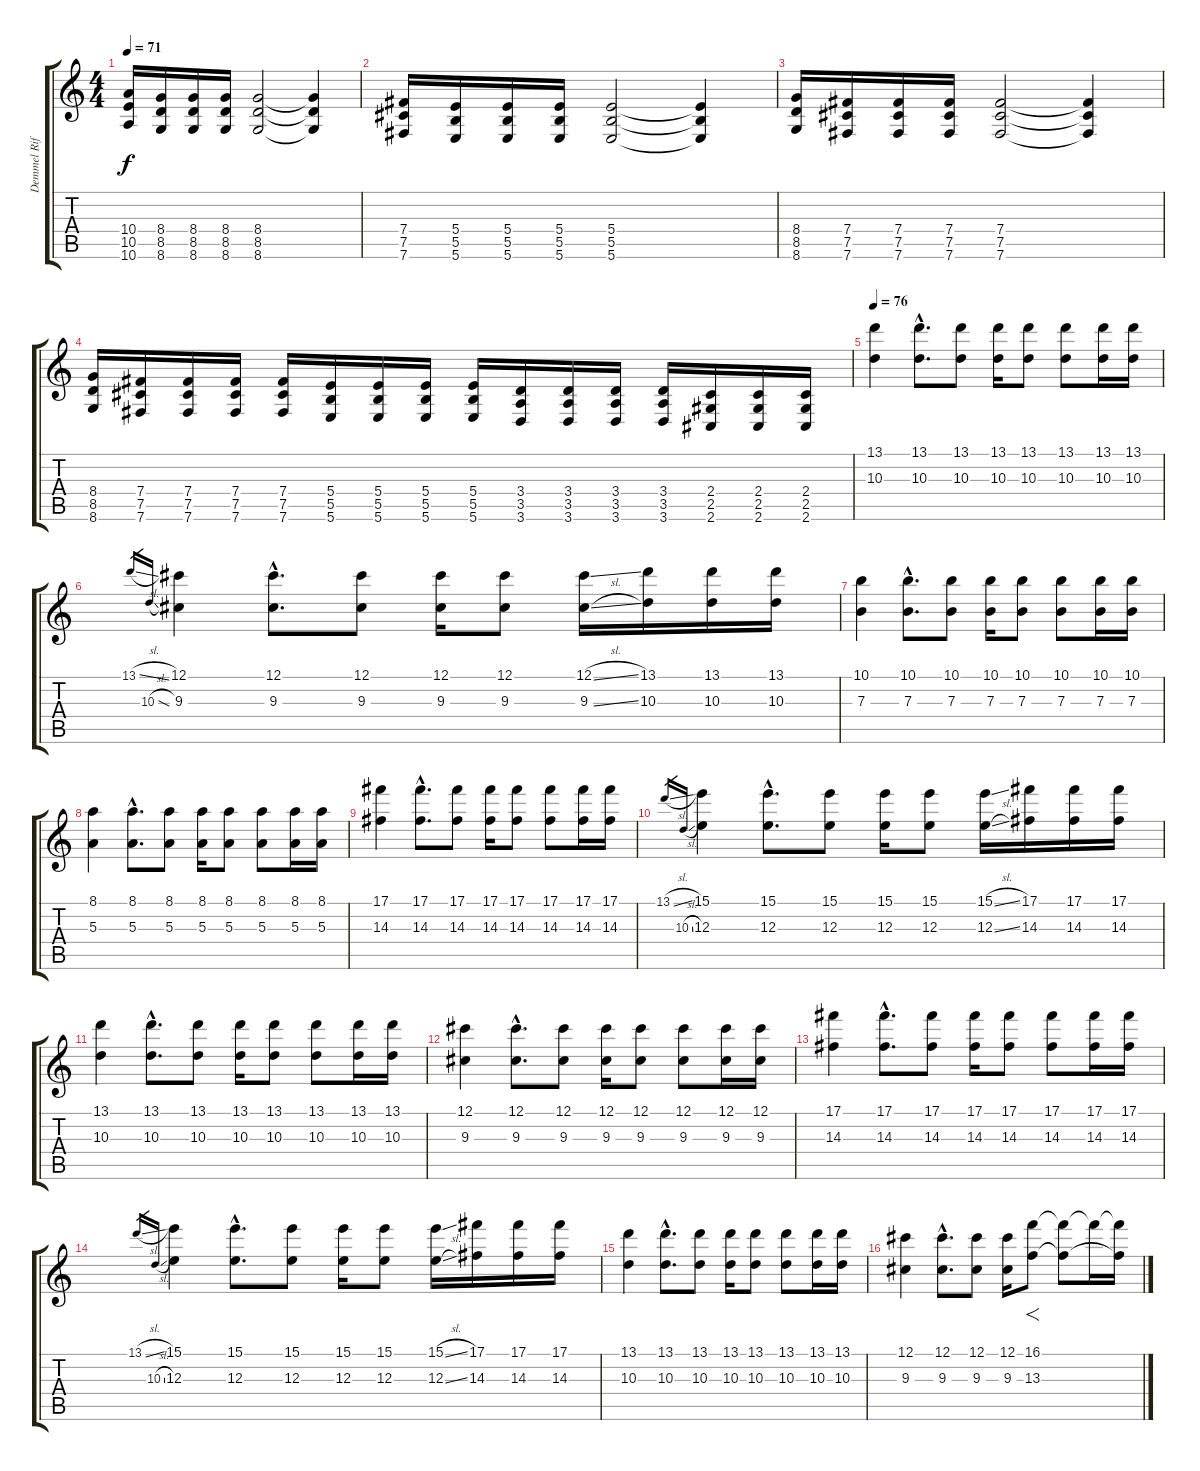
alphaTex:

\track ("Demmel Riff" "Demmel Rif") {instrument overdrivenguitar}
\staff {score tabs}
\tuning (Db4 Ab3 E3 B2 Gb2 B1) {hide}
\ts (4 4)
\tempo 71
\clef g2
\ks c
(10.4 10.5 10.6).16{dy f} (8.4 8.5 8.6).16 (8.4 8.5 8.6).16 (8.4 8.5 8.6).16 (8.4 8.5 8.6).2 (8.4{t} 8.5{t} 8.6{t}).4 |
(7.4 7.5 7.6).16 (5.4 5.5 5.6).16 (5.4 5.5 5.6).16 (5.4 5.5 5.6).16 (5.4 5.5 5.6).2 (5.4{t} 5.5{t} 5.6{t}).4 |
(8.4 8.5 8.6).16 (7.4 7.5 7.6).16 (7.4 7.5 7.6).16 (7.4 7.5 7.6).16 (7.4 7.5 7.6).2 (7.4{t} 7.5{t} 7.6{t}).4 |
(8.4 8.5 8.6).16 (7.4 7.5 7.6).16 (7.4 7.5 7.6).16 (7.4 7.5 7.6).16 (7.4 7.5 7.6).16 (5.4 5.5 5.6).16 (5.4 5.5 5.6).16 (5.4 5.5 5.6).16 (5.4 5.5 5.6).16 (3.4 3.5 3.6).16 (3.4 3.5 3.6).16 (3.4 3.5 3.6).16 (3.4 3.5 3.6).16 (2.4 2.5 2.6).16 (2.4 2.5 2.6).16 (2.4 2.5 2.6).16 |
\tempo 76
(13.1 10.3).4 (13.1{hac} 10.3{hac}).8{d} (13.1 10.3).8 (13.1 10.3).16 (13.1 10.3).8 (13.1 10.3).8 (13.1 10.3).16 (13.1 10.3).16 |
13.1{sl}.16{gr} 10.3{sl}.16{gr} (12.1 9.3).4 (12.1{hac} 9.3{hac}).8{d} (12.1 9.3).8 (12.1 9.3).16 (12.1 9.3).8 (12.1{sl} 9.3{sl}).16 (13.1 10.3).16 (13.1 10.3).16 (13.1 10.3).16 |
(10.1 7.3).4 (10.1{hac} 7.3{hac}).8{d} (10.1 7.3).8 (10.1 7.3).16 (10.1 7.3).8 (10.1 7.3).8 (10.1 7.3).16 (10.1 7.3).16 |
(8.1 5.3).4 (8.1{hac} 5.3{hac}).8{d} (8.1 5.3).8 (8.1 5.3).16 (8.1 5.3).8 (8.1 5.3).8 (8.1 5.3).16 (8.1 5.3).16 |
(17.1 14.3).4 (17.1{hac} 14.3{hac}).8{d} (17.1 14.3).8 (17.1 14.3).16 (17.1 14.3).8 (17.1 14.3).8 (17.1 14.3).16 (17.1 14.3).16 |
13.1{sl}.16{gr} 10.3{sl}.16{gr} (15.1 12.3).4 (15.1{hac} 12.3{hac}).8{d} (15.1 12.3).8 (15.1 12.3).16 (15.1 12.3).8 (15.1{sl} 12.3{sl}).16 (17.1 14.3).16 (17.1 14.3).16 (17.1 14.3).16 |
(13.1 10.3).4 (13.1{hac} 10.3{hac}).8{d} (13.1 10.3).8 (13.1 10.3).16 (13.1 10.3).8 (13.1 10.3).8 (13.1 10.3).16 (13.1 10.3).16 |
(12.1 9.3).4 (12.1{hac} 9.3{hac}).8{d} (12.1 9.3).8 (12.1 9.3).16 (12.1 9.3).8 (12.1 9.3).8 (12.1 9.3).16 (12.1 9.3).16 |
(17.1 14.3).4 (17.1{hac} 14.3{hac}).8{d} (17.1 14.3).8 (17.1 14.3).16 (17.1 14.3).8 (17.1 14.3).8 (17.1 14.3).16 (17.1 14.3).16 |
13.1{sl}.16{gr} 10.3{sl}.16{gr} (15.1 12.3).4 (15.1{hac} 12.3{hac}).8{d} (15.1 12.3).8 (15.1 12.3).16 (15.1 12.3).8 (15.1{sl} 12.3{sl}).16 (17.1 14.3).16 (17.1 14.3).16 (17.1 14.3).16 |
(13.1 10.3).4 (13.1{hac} 10.3{hac}).8{d} (13.1 10.3).8 (13.1 10.3).16 (13.1 10.3).8 (13.1 10.3).8 (13.1 10.3).16 (13.1 10.3).16 |
(12.1 9.3).4 (12.1{hac} 9.3{hac}).8{d} (12.1 9.3).8 (12.1 9.3).16 (16.1 13.3).8{f} (16.1{t} 13.3{t}).8 16.1{t}.16 (16.1{t} 13.3{t}).16
